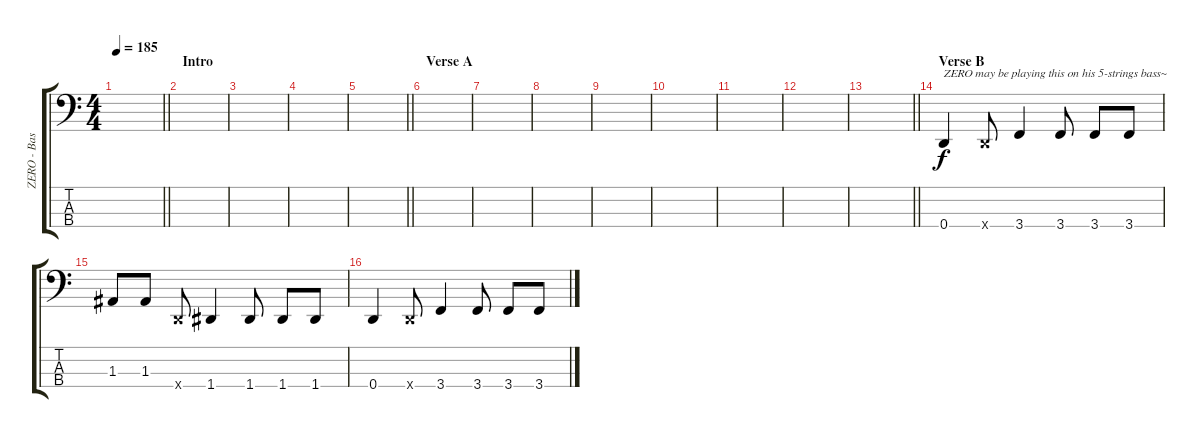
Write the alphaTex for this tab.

\track ("ZERO - Bass" "ZERO - Bas") {instrument electricbassfinger}
\staff {score tabs}
\tuning (G2 D2 A1 D1) {hide}
\ts (4 4)
\tempo 185
\clef f4
\barLineRight lightlight
\ks c
|
\section ("" "Intro")
|
|
|
\barLineRight lightlight
|
\section ("" "Verse A")
|
|
|
|
|
|
|
\barLineRight lightlight
|
\section ("" "Verse B")
0.4.4{txt "ZERO may be playing this on his 5-strings bass~"} 0.4{x}.8 3.4.4 3.4.8 3.4.8 3.4.8 |
1.3.8 1.3.8 0.4{x}.8 1.4.4 1.4.8 1.4.8 1.4.8 |
0.4.4 0.4{x}.8 3.4.4 3.4.8 3.4.8 3.4.8
